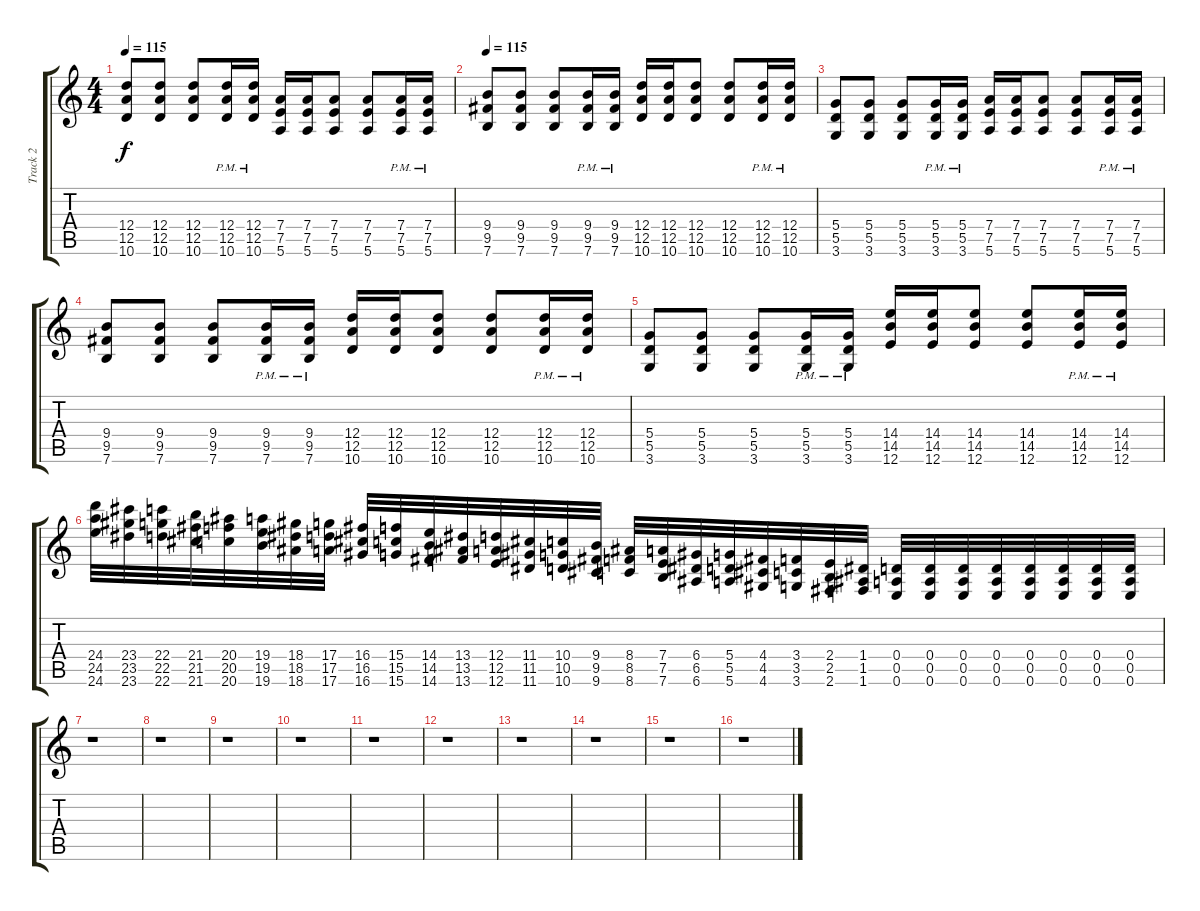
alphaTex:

\track ("Track 2" "Track 2") {instrument distortionguitar}
\staff {score tabs}
\tuning (E4 B3 G3 D3 A2 E2) {hide}
\ts (4 4)
\tempo 115
\clef g2
\ks c
(12.4 12.5 10.6).8{dy f} (12.4 12.5 10.6).8 (12.4 12.5 10.6).8 (12.4 12.5 10.6{pm}).16 (12.4 12.5 10.6{pm}).16 (7.4 7.5 5.6).16 (7.4 7.5 5.6).16 (7.4 7.5 5.6).8 (7.4 7.5 5.6).8 (7.4 7.5{pm} 5.6).16 (7.4 7.5{pm} 5.6).16 |
\tempo 115
(9.4 9.5 7.6).8 (9.4 9.5 7.6).8 (9.4 9.5 7.6).8 (9.4 9.5{pm} 7.6).16 (9.4 9.5{pm} 7.6).16 (12.4 12.5 10.6).16 (12.4 12.5 10.6).16 (12.4 12.5 10.6).8 (12.4 12.5 10.6).8 (12.4 12.5 10.6{pm}).16 (12.4 12.5 10.6{pm}).16 |
(5.4 5.5 3.6).8 (5.4 5.5 3.6).8 (5.4 5.5 3.6).8 (5.4 5.5 3.6{pm}).16 (5.4 5.5 3.6{pm}).16 (7.4 7.5 5.6).16 (7.4 7.5 5.6).16 (7.4 7.5 5.6).8 (7.4 7.5 5.6).8 (7.4 7.5{pm} 5.6).16 (7.4 7.5{pm} 5.6).16 |
(9.4 9.5 7.6).8 (9.4 9.5 7.6).8 (9.4 9.5 7.6).8 (9.4 9.5{pm} 7.6).16 (9.4 9.5{pm} 7.6).16 (12.4 12.5 10.6).16 (12.4 12.5 10.6).16 (12.4 12.5 10.6).8 (12.4 12.5 10.6).8 (12.4 12.5 10.6{pm}).16 (12.4 12.5 10.6{pm}).16 |
(5.4 5.5 3.6).8 (5.4 5.5 3.6).8 (5.4 5.5 3.6).8 (5.4 5.5 3.6{pm}).16 (5.4 5.5 3.6{pm}).16 (14.4 14.5 12.6).16 (14.4 14.5 12.6).16 (14.4 14.5 12.6).8 (14.4 14.5 12.6).8 (14.4 14.5{pm} 12.6).16 (14.4 14.5{pm} 12.6).16 |
(24.4 24.5 24.6).32 (23.4 23.5 23.6).32 (22.4 22.5 22.6).32 (21.4 21.5 21.6).32 (20.4 20.5 20.6).32 (19.4 19.5 19.6).32 (18.4 18.5 18.6).32 (17.4 17.5 17.6).32 (16.4 16.5 16.6).32 (15.4 15.5 15.6).32 (14.4 14.5 14.6).32 (13.4 13.5 13.6).32 (12.4 12.5 12.6).32 (11.4 11.5 11.6).32 (10.4 10.5 10.6).32 (9.4 9.5 9.6).32 (8.4 8.5 8.6).32 (7.4 7.5 7.6).32 (6.4 6.5 6.6).32 (5.4 5.5 5.6).32 (4.4 4.5 4.6).32 (3.4 3.5 3.6).32 (2.4 2.5 2.6).32 (1.4 1.5 1.6).32 (0.4 0.5 0.6).32 (0.4 0.5 0.6).32 (0.4 0.5 0.6).32 (0.4 0.5 0.6).32 (0.4 0.5 0.6).32 (0.4 0.5 0.6).32 (0.4 0.5 0.6).32 (0.4 0.5 0.6).32 |
r.1 |
r.1 |
r.1 |
r.1 |
r.1 |
r.1 |
r.1 |
r.1 |
r.1 |
r.1
